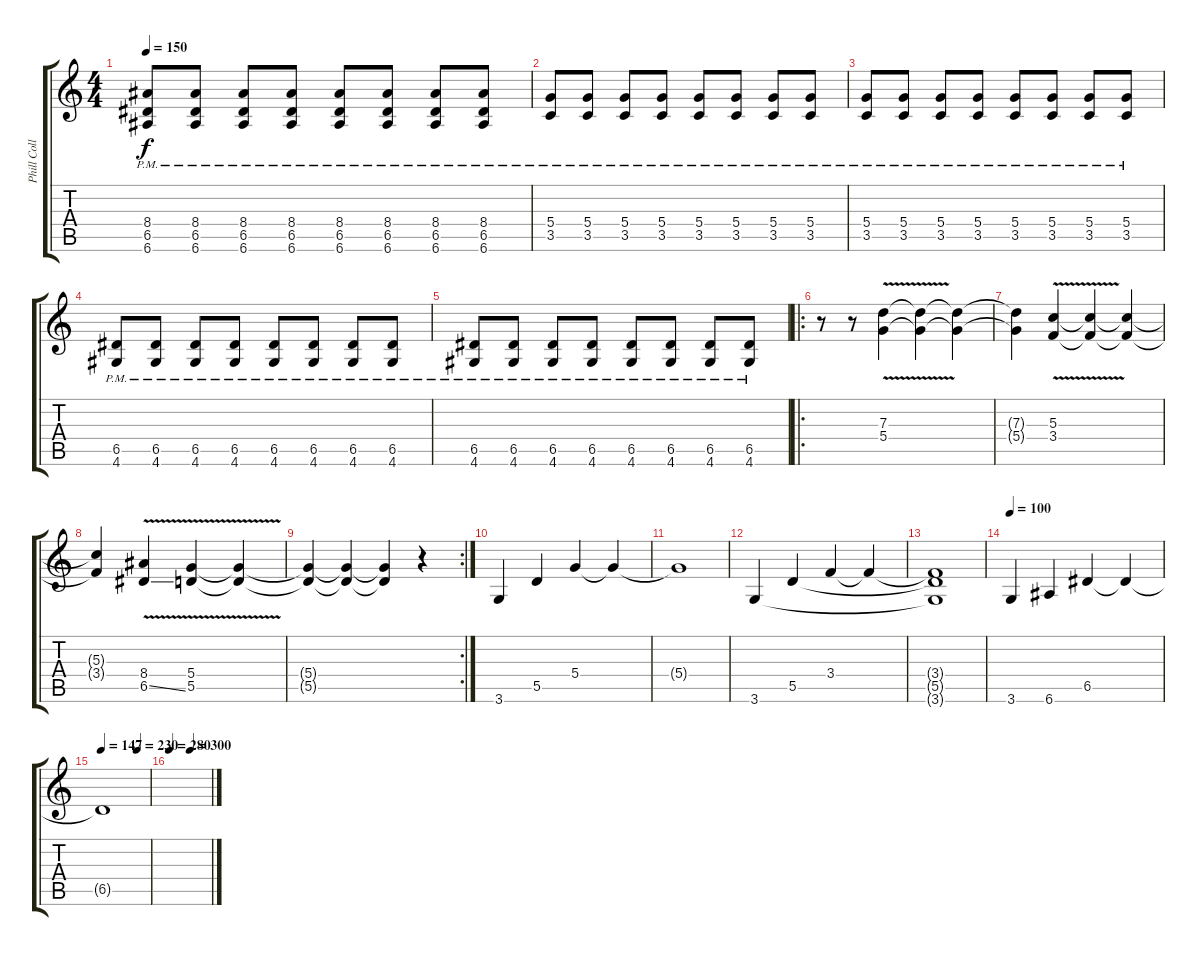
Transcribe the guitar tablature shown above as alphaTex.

\track ("Phill Collen" "Phill Coll") {instrument distortionguitar}
\staff {score tabs}
\tuning (E4 B3 G3 D3 A2 E2) {hide}
\ts (4 4)
\tempo 150
\clef g2
\ks c
(8.4{pm} 6.5 6.6).8{dy f} (8.4{pm} 6.5 6.6).8 (8.4{pm} 6.5 6.6).8 (8.4{pm} 6.5 6.6).8 (8.4{pm} 6.5 6.6).8 (8.4{pm} 6.5 6.6).8 (8.4{pm} 6.5 6.6).8 (8.4{pm} 6.5 6.6).8 |
(5.4{pm} 3.5).8 (5.4{pm} 3.5).8 (5.4{pm} 3.5).8 (5.4{pm} 3.5).8 (5.4{pm} 3.5).8 (5.4{pm} 3.5).8 (5.4{pm} 3.5).8 (5.4{pm} 3.5).8 |
(5.4{pm} 3.5).8 (5.4{pm} 3.5).8 (5.4{pm} 3.5).8 (5.4{pm} 3.5).8 (5.4{pm} 3.5).8 (5.4{pm} 3.5).8 (5.4{pm} 3.5).8 (5.4{pm} 3.5).8 |
(6.5{pm} 4.6).8 (6.5{pm} 4.6).8 (6.5{pm} 4.6).8 (6.5{pm} 4.6).8 (6.5{pm} 4.6).8 (6.5{pm} 4.6).8 (6.5{pm} 4.6).8 (6.5{pm} 4.6{pm}).8 |
(6.5{pm} 4.6{pm}).8 (6.5{pm} 4.6{pm}).8 (6.5{pm} 4.6{pm}).8 (6.5{pm} 4.6{pm}).8 (6.5{pm} 4.6{pm}).8 (6.5{pm} 4.6{pm}).8 (6.5{pm} 4.6{pm}).8 (6.5{pm} 4.6{pm}).8 |
\ro
r.8 r.8 (7.3 5.4{v}).4 (7.3{t} 5.4{t}).4 (7.3{t} 5.4{t}).4 |
(7.3{t} 5.4{t}).4 (5.3{v} 3.4{v}).4 (5.3{t} 3.4{t}).4 (5.3{t} 3.4{t}).4 |
(5.3{t} 3.4{t}).4 (8.4{v} 6.5{ss}).4 (5.4{v} 5.5).4 (5.4{t} 5.5{t}).4 |
\rc 2
(5.4{t} 5.5{t}).4 (5.4{t} 5.5{t}).4 (5.4{t} 5.5{t}).4 r.4 |
3.6.4 5.5.4 5.4.4 5.4{t}.4 |
5.4{t}.1 |
3.6.4 5.5.4 3.4.4 3.4{t}.4 |
(3.4{t} 5.5{t} 3.6{t}).1 |
\tempo 100
3.6.4 6.6.4 6.5.4 6.5{t}.4 |
\tempo 147
\tempo (230 0.75)
6.5{t}.1 |
\tempo 280
\tempo (300 0.5)
